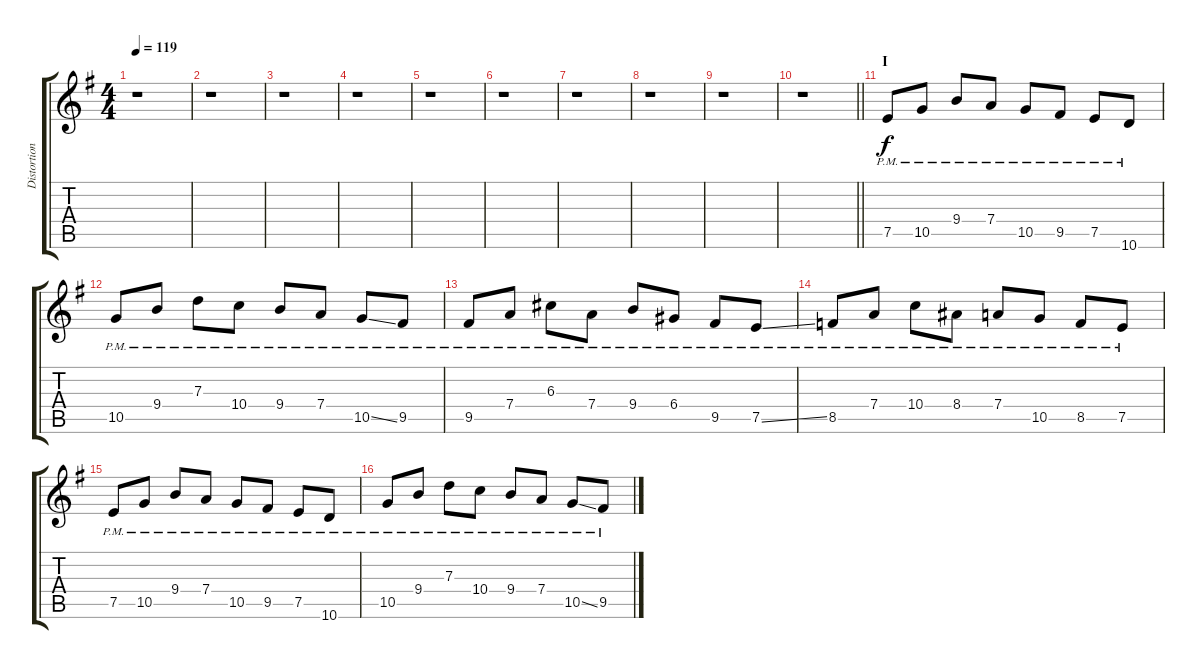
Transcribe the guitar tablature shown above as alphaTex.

\track ("Distortion 6" "Distortion") {instrument distortionguitar}
\staff {score tabs}
\tuning (E4 B3 G3 D3 A2 E2) {hide}
\ts (4 4)
\tempo 119
\clef g2
\ks g
r.1{dy f} |
r.1 |
r.1 |
r.1 |
r.1 |
r.1 |
r.1 |
r.1 |
r.1 |
\barLineRight lightlight
r.1 |
\section ("" "I")
7.5{pm}.8 10.5{pm}.8 9.4{pm}.8 7.4{pm}.8 10.5{pm}.8 9.5{pm}.8 7.5{pm}.8 10.6{pm}.8 |
10.5{pm}.8 9.4{pm}.8 7.3{pm}.8 10.4{pm}.8 9.4{pm}.8 7.4{pm}.8 10.5{ss pm}.8 9.5{pm}.8 |
9.5{pm}.8 7.4{pm}.8 6.3{pm}.8 7.4{pm}.8 9.4{pm}.8 6.4{pm}.8 9.5{pm}.8 7.5{ss pm}.8 |
8.5{pm}.8 7.4{pm}.8 10.4{pm}.8 8.4{pm}.8 7.4{pm}.8 10.5{pm}.8 8.5{pm}.8 7.5{pm}.8 |
7.5{pm}.8 10.5{pm}.8 9.4{pm}.8 7.4{pm}.8 10.5{pm}.8 9.5{pm}.8 7.5{pm}.8 10.6{pm}.8 |
10.5{pm}.8 9.4{pm}.8 7.3{pm}.8 10.4{pm}.8 9.4{pm}.8 7.4{pm}.8 10.5{ss pm}.8 9.5{pm}.8
